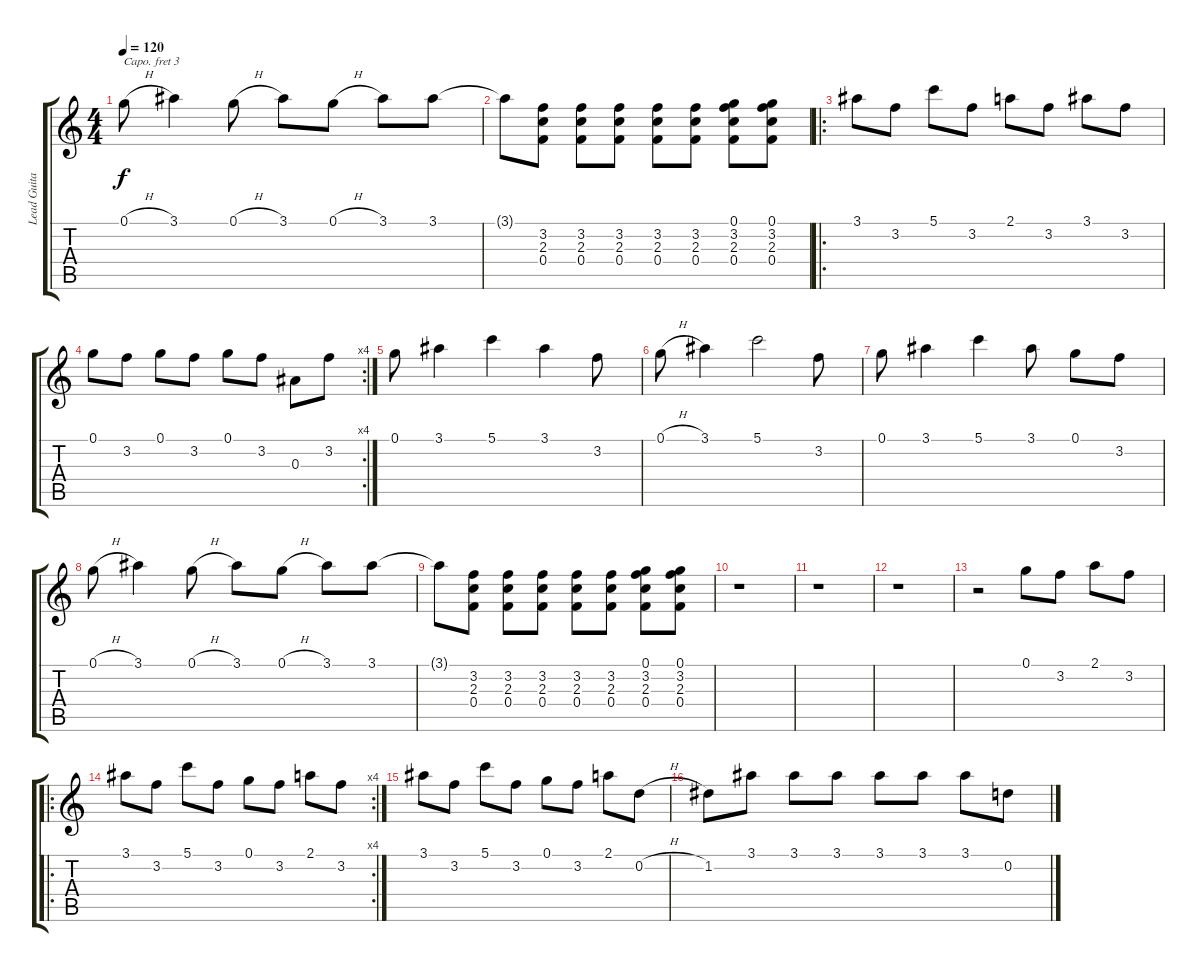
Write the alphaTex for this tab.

\track ("Lead Guitar" "Lead Guita") {instrument electricguitarclean}
\staff {score tabs}
\capo 3
\tuning (E4 B3 G3 D3 A2 E2) {hide}
\ts (4 4)
\tempo 120
\clef g2
\ks c
0.1{h}.8{dy f} 3.1.4 0.1{h}.8 3.1.8 0.1{h}.8 3.1.8 3.1.8 |
3.1{t}.8 (3.2 2.3 0.4).8 (3.2 2.3 0.4).8 (3.2 2.3 0.4).8 (3.2 2.3 0.4).8 (3.2 2.3 0.4).8 (0.1 3.2 2.3 0.4).8 (0.1 3.2 2.3 0.4).8 |
\ro
3.1.8 3.2.8 5.1.8 3.2.8 2.1.8 3.2.8 3.1.8 3.2.8 |
\rc 4
0.1.8 3.2.8 0.1.8 3.2.8 0.1.8 3.2.8 0.3.8 3.2.8 |
0.1.8 3.1.4 5.1.4 3.1.4 3.2.8 |
0.1{h}.8 3.1.4 5.1.2 3.2.8 |
0.1.8 3.1.4 5.1.4 3.1.8 0.1.8 3.2.8 |
0.1{h}.8 3.1.4 0.1{h}.8 3.1.8 0.1{h}.8 3.1.8 3.1.8 |
3.1{t}.8 (3.2 2.3 0.4).8 (3.2 2.3 0.4).8 (3.2 2.3 0.4).8 (3.2 2.3 0.4).8 (3.2 2.3 0.4).8 (0.1 3.2 2.3 0.4).8 (0.1 3.2 2.3 0.4).8 |
r.1 |
r.1 |
r.1 |
r.2 0.1.8 3.2.8 2.1.8 3.2.8 |
\ro
\rc 4
3.1.8 3.2.8 5.1.8 3.2.8 0.1.8 3.2.8 2.1.8 3.2.8 |
3.1.8 3.2.8 5.1.8 3.2.8 0.1.8 3.2.8 2.1.8 0.2{h}.8 |
1.2.8 3.1.8 3.1.8 3.1.8 3.1.8 3.1.8 3.1.8 0.2{h}.8
